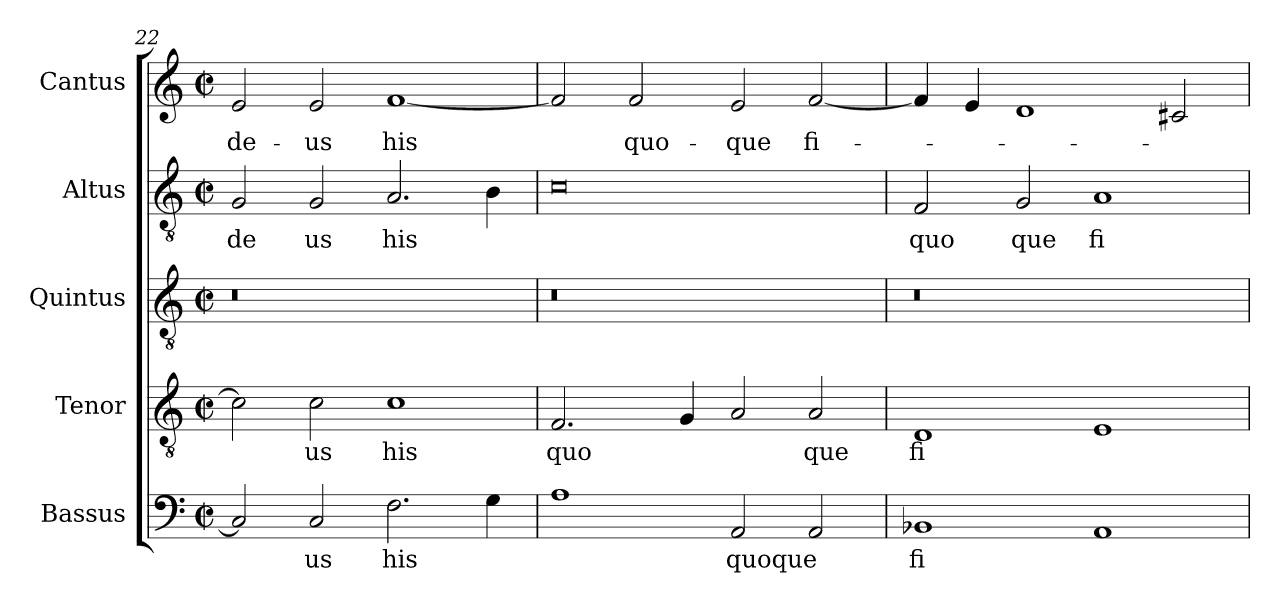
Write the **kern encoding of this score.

**kern	**text	**kern	**text	**kern	**kern	**text	**kern	**text
*part5	*part5	*part4	*part4	*part3	*part2	*part2	*part1	*part1
*staff5	*staff5	*staff4	*staff4	*staff3	*staff2	*staff2	*staff1	*staff1
*I"Bassus	*	*I"Tenor	*	*I"Quintus	*I"Altus	*	*I"Cantus	*
!!LO:PB:g=z
*clefF4	*	*clefGv2	*	*clefGv2	*clefGv2	*	*clefG2	*
*M2/2	*	*M2/2	*	*M2/2	*M2/2	*	*M2/2	*
*met(c|)	*	*met(c|)	*	*met(c|)	*met(c|)	*	*met(c|)	*
=22	=22	=22	=22	=22	=22	=22	=22	=22
!	!	!	!	!	!	!LO:LY:b:cj	!	!LO:LY:b:cj
2C/]	.	2c\]	.	0r	2G/	de	2e/	de-
!	!LO:LY:b:cj	!	!LO:LY:b:cj	!	!	!LO:LY:b:cj	!	!LO:LY:b:cj
2C/	-us	2c\	us	.	2G/	us	2e/	-us
!	!LO:LY:b	!	!LO:LY:b:cj	!	!	!LO:LY:b	!	!LO:LY:b:cj
2.F\	his	1c	his	.	2.A/	his	[<1f	his
4G\	.	.	.	.	4B\	.	.	.
=23	=23	=23	=23	=23	=23	=23	=23	=23
!	!	!	!LO:LY:b	!	!	!	!	!
1A	.	2.F/	quo	0r	0c	.	2f/]	.
!	!	!	!	!	!	!	!	!LO:LY:b:cj
.	.	.	.	.	.	.	2f/	quo-
.	.	4G/	.	.	.	.	.	.
!	!LO:LY:b:cj	!	!	!	!	!	!	!LO:LY:b:cj
2AA/	quoque	2A/	.	.	.	.	2e/	-que
!	!	!	!LO:LY:b:cj	!	!	!	!	!LO:LY:b:cj
2AA/	.	2A/	que	.	.	.	[<2f/	fi-
=24	=24	=24	=24	=24	=24	=24	=24	=24
!	!LO:LY:b:cj	!	!LO:LY:b:cj	!	!	!LO:LY:b:cj	!	!
1BB-X	fi	1D	fi	0r	2F/	quo	4f/]	.
.	.	.	.	.	.	.	4e/	.
!	!	!	!	!	!	!LO:LY:b:cj	!	!
.	.	.	.	.	2G/	que	1d	.
!	!	!	!	!	!	!LO:LY:b:cj	!	!
1AA	.	1E	.	.	1A	fi	.	.
.	.	.	.	.	.	.	2c#/	.
=	=	=	=	=	=	=	=	=
*-	*-	*-	*-	*-	*-	*-	*-	*-
